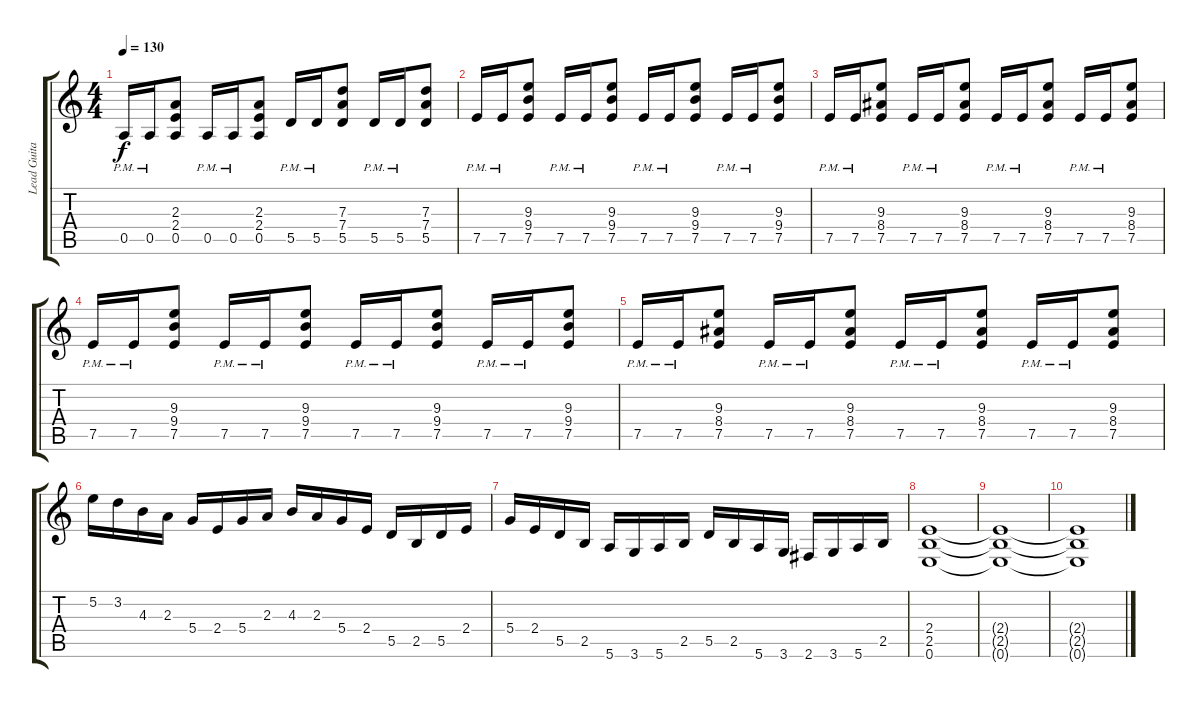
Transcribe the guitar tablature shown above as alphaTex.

\track ("Lead Guitar (agung)" "Lead Guita") {instrument distortionguitar}
\staff {score tabs}
\tuning (E4 B3 G3 D3 A2 E2) {hide}
\ts (4 4)
\tempo 130
\clef g2
\ks c
0.5{pm}.16{dy f} 0.5{pm}.16 (2.3 2.4 0.5).8 0.5{pm}.16 0.5{pm}.16 (2.3 2.4 0.5).8 5.5{pm}.16 5.5{pm}.16 (7.3 7.4 5.5).8 5.5{pm}.16 5.5{pm}.16 (7.3 7.4 5.5).8 |
7.5{pm}.16 7.5{pm}.16 (9.3 9.4 7.5).8 7.5{pm}.16 7.5{pm}.16 (9.3 9.4 7.5).8 7.5{pm}.16 7.5{pm}.16 (9.3 9.4 7.5).8 7.5{pm}.16 7.5{pm}.16 (9.3 9.4 7.5).8 |
7.5{pm}.16 7.5{pm}.16 (9.3 8.4 7.5).8 7.5{pm}.16 7.5{pm}.16 (9.3 8.4 7.5).8 7.5{pm}.16 7.5{pm}.16 (9.3 8.4 7.5).8 7.5{pm}.16 7.5{pm}.16 (9.3 8.4 7.5).8 |
7.5{pm}.16 7.5{pm}.16 (9.3 9.4 7.5).8 7.5{pm}.16 7.5{pm}.16 (9.3 9.4 7.5).8 7.5{pm}.16 7.5{pm}.16 (9.3 9.4 7.5).8 7.5{pm}.16 7.5{pm}.16 (9.3 9.4 7.5).8 |
7.5{pm}.16 7.5{pm}.16 (9.3 8.4 7.5).8 7.5{pm}.16 7.5{pm}.16 (9.3 8.4 7.5).8 7.5{pm}.16 7.5{pm}.16 (9.3 8.4 7.5).8 7.5{pm}.16 7.5{pm}.16 (9.3 8.4 7.5).8 |
5.2.16 3.2.16 4.3.16 2.3.16 5.4.16 2.4.16 5.4.16 2.3.16 4.3.16 2.3.16 5.4.16 2.4.16 5.5.16 2.5.16 5.5.16 2.4.16 |
5.4.16 2.4.16 5.5.16 2.5.16 5.6.16 3.6.16 5.6.16 2.5.16 5.5.16 2.5.16 5.6.16 3.6.16 2.6.16 3.6.16 5.6.16 2.5.16 |
(2.4 2.5 0.6).1 |
(2.4{t} 2.5{t} 0.6{t}).1 |
(2.4{t} 2.5{t} 0.6{t}).1
